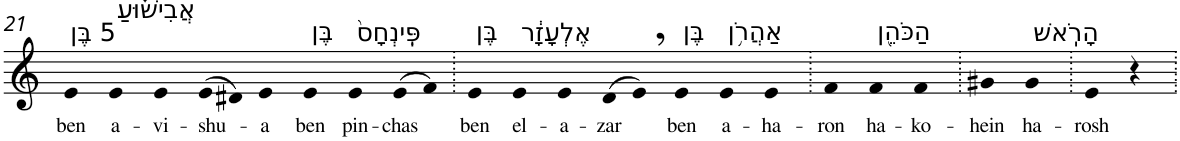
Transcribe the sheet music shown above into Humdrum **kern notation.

**kern	**text
*part1	*part1
*staff1	*staff1
*I"Piano	*
*I'Pno	*
!!LO:PB:g=z
*clefG2	*
*k[]	*
=21	=21
!LO:TX:a:t=5 בֶּן	!
!	!LO:LY:b
4e	ben
!LO:TX:a:t=אֲבִישׁ֗וּעַ	!
!	!LO:LY:b
4e	a-
!	!LO:LY:b
4e	-vi-
!	!LO:LY:b
(>8e	-shu-
8d#X)	.
!	!LO:LY:b
4e	-a
!LO:TX:a:t=בֶּן	!
!	!LO:LY:b
4e	ben
!LO:TX:a:t=פִּֽינְחָס֙	!
!	!LO:LY:b
4e	pin-
!	!LO:LY:b
(>8e	-chas
8f)	.
=22.	=22.
!LO:TX:a:t=בֶּן	!
!	!LO:LY:b
4e	ben
!LO:TX:a:t=אֶלְעָזָ֔ר	!
!	!LO:LY:b
4e	el-
!	!LO:LY:b
4e	-a-
!	!LO:LY:b
(>8d	-zar
8e,)	.
!LO:TX:a:t=בֶּן	!
!	!LO:LY:b
4e	ben
!LO:TX:a:t=אַהֲרֹ֥ן	!
!	!LO:LY:b
4e	a-
!	!LO:LY:b
4e	-ha-
=23.	=23.
!	!LO:LY:b
4f	-ron
!LO:TX:a:t=הַכֹּהֵ֖ן	!
!	!LO:LY:b
4f	ha-
!	!LO:LY:b
4f	-ko-
=24.	=24.
!	!LO:LY:b
4g#X	-hein
!LO:TX:a:t=הָרֹֽאשׁ	!
!	!LO:LY:b
4g#	ha-
=25.	=25.
!	!LO:LY:b
4e	-rosh
4r	.
=.	=.
*-	*-
